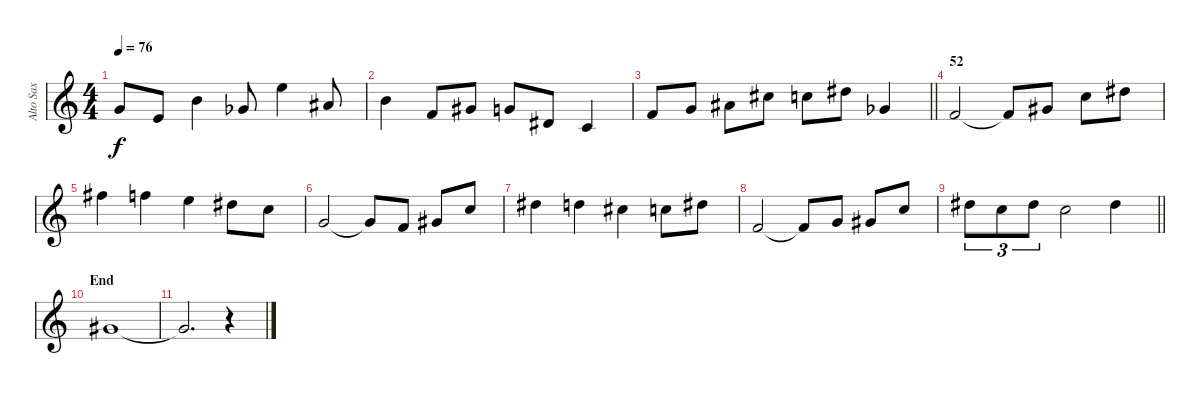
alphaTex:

\track ("Alto Sax" "Alto Sax") {instrument altosax}
\staff {score}
\tuning (G4 D4 Bb3 F3 C3 G2) {hide}
\ts (4 4)
\tempo 76
\clef g2
\ks c
0.1{t}.8{dy f} 2.2.8 4.1.4 4.2{acc b}.8 9.1.4 3.1.8 |
4.1.4 3.2.8 1.1.8 0.1.8 1.2.8 2.3.4 |
\barLineRight lightlight
3.2.8 0.1.8 3.1.8 6.1.8 5.1.8 8.1.8 4.2{acc b}.4 |
\section ("" "52")
3.2.2 3.2{t}.8 1.1.8 5.1.8 8.1.8 |
11.1.4 10.1.4 9.1.4 8.1.8 5.1.8 |
0.1.2 0.1{t}.8 3.2.8 1.1.8 5.1.8 |
8.1.4 7.1.4 6.1.4 5.1.8 8.1.8 |
3.2.2 3.2{t}.8 0.1.8 1.1.8 5.1.8 |
\barLineRight lightlight
8.1.8{tu (3 2)} 5.1.8{tu (3 2)} 8.1.8{tu (3 2)} 5.1.2 8.1.4 |
\section ("" "End")
1.1.1 |
1.1{t}.2{d} r.4
